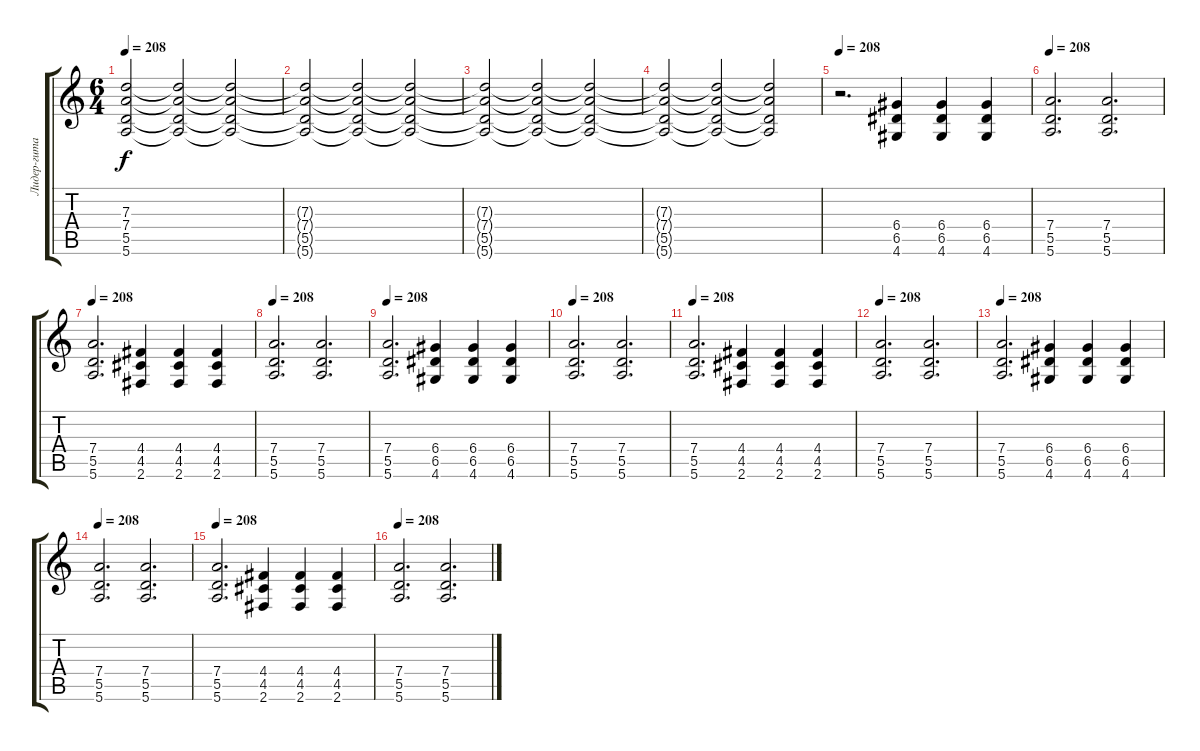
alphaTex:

\track ("Лидер-гитара (Ацтенну)" "Лидер-гита") {instrument distortionguitar}
\staff {score tabs}
\tuning (E4 B3 G3 D3 A2 E2) {hide}
\ts (6 4)
\tempo 208
\clef g2
\ks c
(7.3{t} 7.4{t} 5.5{t} 5.6{t}).2{dy f} (7.3{t} 7.4{t} 5.5{t} 5.6{t}).2 (7.3{t} 7.4{t} 5.5{t} 5.6{t}).2 |
(7.3{t} 7.4{t} 5.5{t} 5.6{t}).2 (7.3{t} 7.4{t} 5.5{t} 5.6{t}).2 (7.3{t} 7.4{t} 5.5{t} 5.6{t}).2 |
(7.3{t} 7.4{t} 5.5{t} 5.6{t}).2 (7.3{t} 7.4{t} 5.5{t} 5.6{t}).2 (7.3{t} 7.4{t} 5.5{t} 5.6{t}).2 |
(7.3{t} 7.4{t} 5.5{t} 5.6{t}).2 (7.3{t} 7.4{t} 5.5{t} 5.6{t}).2 (7.3{t} 7.4{t} 5.5{t} 5.6{t}).2 |
\tempo 208
r.2{d} (6.4 6.5 4.6).4 (6.4 6.5 4.6).4 (6.4 6.5 4.6).4 |
\tempo 208
(7.4 5.5 5.6).2{d} (7.4 5.5 5.6).2{d} |
\tempo 208
(7.4 5.5 5.6).2{d} (4.4 4.5 2.6).4 (4.4 4.5 2.6).4 (4.4 4.5 2.6).4 |
\tempo 208
(7.4 5.5 5.6).2{d} (7.4 5.5 5.6).2{d} |
\tempo 208
(7.4 5.5 5.6).2{d} (6.4 6.5 4.6).4 (6.4 6.5 4.6).4 (6.4 6.5 4.6).4 |
\tempo 208
(7.4 5.5 5.6).2{d} (7.4 5.5 5.6).2{d} |
\tempo 208
(7.4 5.5 5.6).2{d} (4.4 4.5 2.6).4 (4.4 4.5 2.6).4 (4.4 4.5 2.6).4 |
\tempo 208
(7.4 5.5 5.6).2{d} (7.4 5.5 5.6).2{d} |
\tempo 208
(7.4 5.5 5.6).2{d} (6.4 6.5 4.6).4 (6.4 6.5 4.6).4 (6.4 6.5 4.6).4 |
\tempo 208
(7.4 5.5 5.6).2{d} (7.4 5.5 5.6).2{d} |
\tempo 208
(7.4 5.5 5.6).2{d} (4.4 4.5 2.6).4 (4.4 4.5 2.6).4 (4.4 4.5 2.6).4 |
\tempo 208
(7.4 5.5 5.6).2{d} (7.4 5.5 5.6).2{d}
